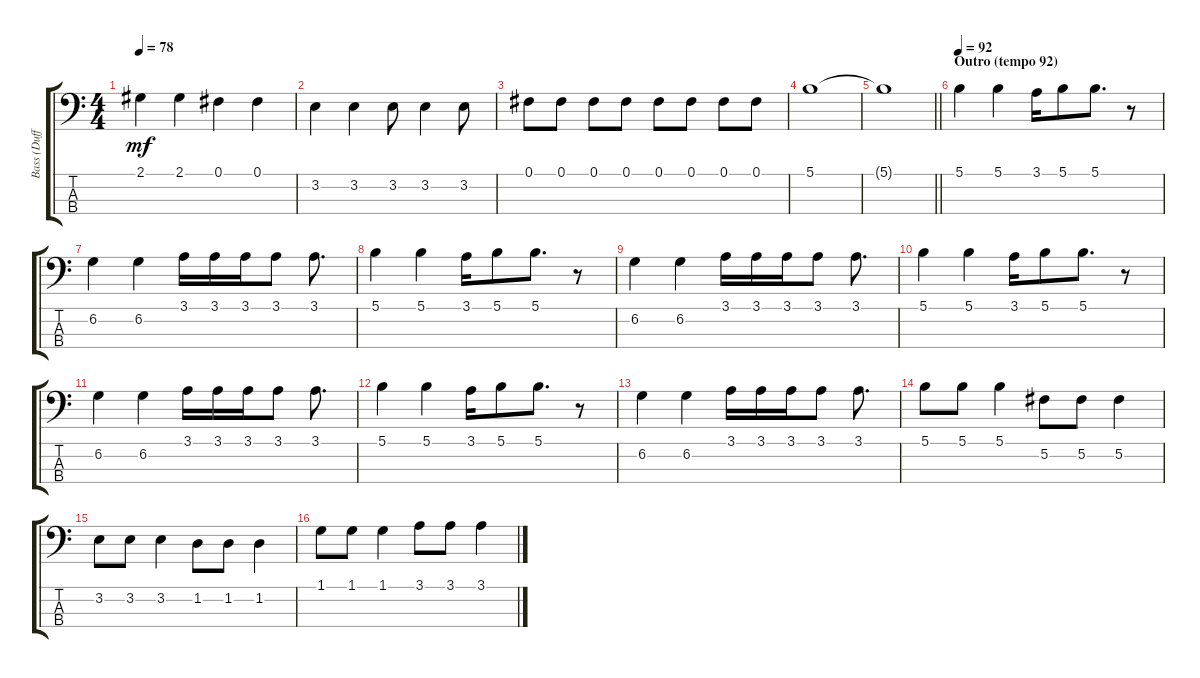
\track ("Bass (Duff)" "Bass (Duff") {instrument electricbasspick}
\staff {score tabs}
\tuning (Gb2 Db2 Ab1 Eb1) {hide}
\ts (4 4)
\tempo 78
\clef f4
\ks c
2.1.4{dy mf} 2.1.4 0.1.4 0.1.4 |
3.2.4 3.2.4 3.2.8 3.2.4 3.2.8 |
0.1.8 0.1.8 0.1.8 0.1.8 0.1.8 0.1.8 0.1.8 0.1.8 |
5.1.1 |
\barLineRight lightlight
5.1{t}.1 |
\section ("" "Outro (tempo 92)")
\tempo 92
5.1.4 5.1.4 3.1.16 5.1.8 5.1.8{d} r.8 |
6.2.4 6.2.4 3.1.16 3.1.16 3.1.16 3.1.8 3.1.8{d} |
5.1.4 5.1.4 3.1.16 5.1.8 5.1.8{d} r.8 |
6.2.4 6.2.4 3.1.16 3.1.16 3.1.16 3.1.8 3.1.8{d} |
5.1.4 5.1.4 3.1.16 5.1.8 5.1.8{d} r.8 |
6.2.4 6.2.4 3.1.16 3.1.16 3.1.16 3.1.8 3.1.8{d} |
5.1.4 5.1.4 3.1.16 5.1.8 5.1.8{d} r.8 |
6.2.4 6.2.4 3.1.16 3.1.16 3.1.16 3.1.8 3.1.8{d} |
5.1.8 5.1.8 5.1.4 5.2.8 5.2.8 5.2.4 |
3.2.8 3.2.8 3.2.4 1.2.8 1.2.8 1.2.4 |
1.1.8 1.1.8 1.1.4 3.1.8 3.1.8 3.1.4
